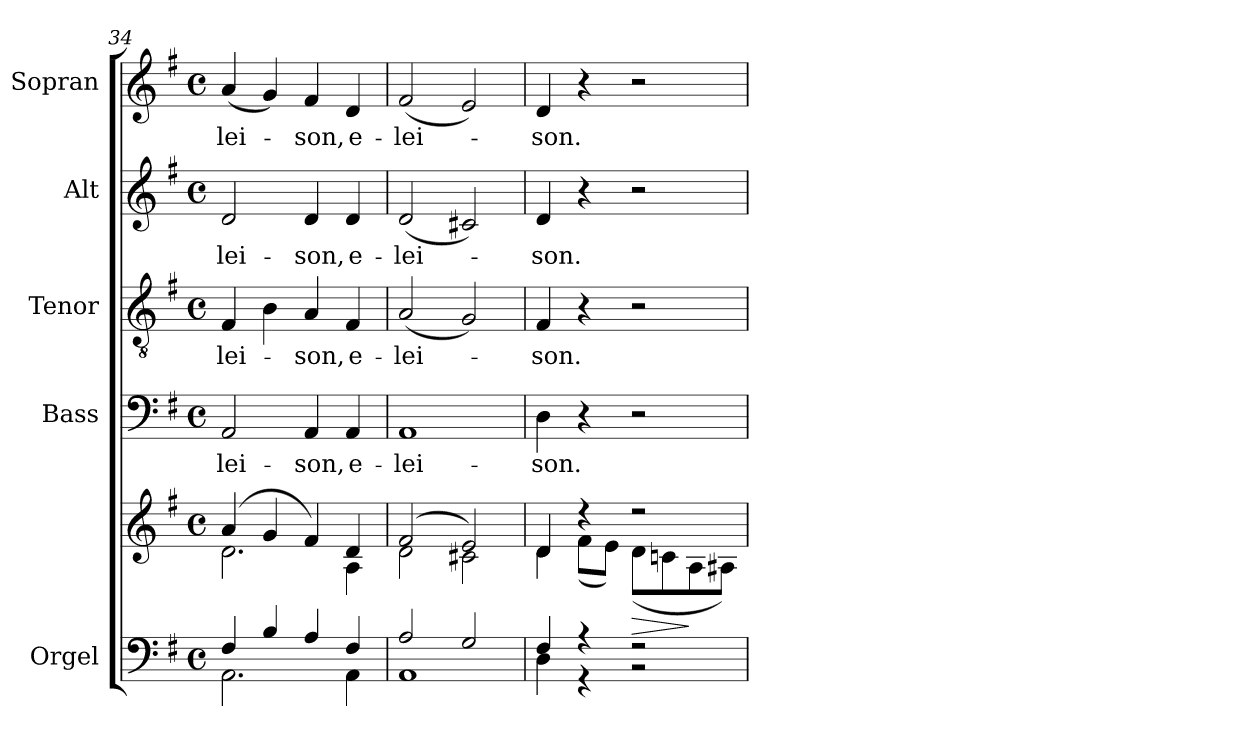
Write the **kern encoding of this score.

**kern	**kern	**dynam	**kern	**text	**kern	**text	**kern	**text	**kern	**text
*part5	*part5	*part5	*part4	*part4	*part3	*part3	*part2	*part2	*part1	*part1
*staff6	*staff5	*staff5/6	*staff4	*staff4	*staff3	*staff3	*staff2	*staff2	*staff1	*staff1
*I"Orgel	*	*	*I"Bass	*	*I"Tenor	*	*I"Alt	*	*I"Sopran	*
*I'Org.	*	*	*I'B.	*	*I'T.	*	*I'A.	*	*I'S.	*
*clefF4	*clefG2	*	*clefF4	*	*clefGv2	*	*clefG2	*	*clefG2	*
*k[f#]	*k[f#]	*	*k[f#]	*	*k[f#]	*	*k[f#]	*	*k[f#]	*
*G:	*G:	*	*G:	*	*G:	*	*G:	*	*G:	*
*M4/4	*M4/4	*	*M4/4	*	*M4/4	*	*M4/4	*	*M4/4	*
*met(c)	*met(c)	*	*met(c)	*	*met(c)	*	*met(c)	*	*met(c)	*
=34	=34	=34	=34	=34	=34	=34	=34	=34	=34	=34
*^	*^	*	*	*	*	*	*	*	*	*
!	!	!	!	!	!	!LO:LY:b	!	!LO:LY:b	!	!LO:LY:b	!	!LO:LY:b
4F#/	2.AA\	(4a/	2.d\	.	2AA/	-lei-	4F#/	-lei-	2d/	-lei-	(<4a/	-lei-
4B/	.	4g/	.	.	.	.	4B\	.	.	.	4g/)	.
!	!	!	!	!	!	!LO:LY:b	!	!LO:LY:b	!	!LO:LY:b	!	!LO:LY:b
4A/	.	4f#/)	.	.	4AA/	-son,	4A/	-son,	4d/	-son,	4f#/	-son,
!	!	!	!	!	!	!LO:LY:b	!	!LO:LY:b	!	!LO:LY:b	!	!LO:LY:b
4F#/	4AA\	4d/	4A\	.	4AA/	e-	4F#/	e-	4d/	e-	4d/	e-
=35	=35	=35	=35	=35	=35	=35	=35	=35	=35	=35	=35	=35
!	!	!	!	!	!	!LO:LY:b	!	!LO:LY:b	!	!LO:LY:b	!	!LO:LY:b
2A/	1AA	(2f#/	2d\	.	1AA	-lei-	(<2A/	-lei-	(<2d/	-lei-	(<2f#/	-lei-
2G/	.	2e/)	2c#X\	.	.	.	2G/)	.	2c#X/)	.	2e/)	.
=36	=36	=36	=36	=36	=36	=36	=36	=36	=36	=36	=36	=36
!	!	!	!	!	!	!LO:LY:b	!	!LO:LY:b	!	!LO:LY:b	!	!LO:LY:b
4F#/	4D\	4d/	4d\	.	4D\	-son.	4F#/	-son.	4d/	-son.	4d/	-son.
4r	4r	4rdd	(>8f#\L	.	4r	.	4r	.	4r	.	4r	.
.	.	.	8e\J)	.	.	.	.	.	.	.	.	.
!	!	!	!	!LO:HP:b	!	!	!	!	!	!	!	!
2r	2r	2r	(>8d\L	>	2r	.	2r	.	2r	.	2r	.
.	.	.	8cn\	.	.	.	.	.	.	.	.	.
.	.	.	8A\	]	.	.	.	.	.	.	.	.
.	.	.	8A#X\J)	.	.	.	.	.	.	.	.	.
*v	*v	*	*	*	*	*	*	*	*	*	*	*
*	*v	*v	*	*	*	*	*	*	*	*	*
=	=	=	=	=	=	=	=	=	=	=
*-	*-	*-	*-	*-	*-	*-	*-	*-	*-	*-
